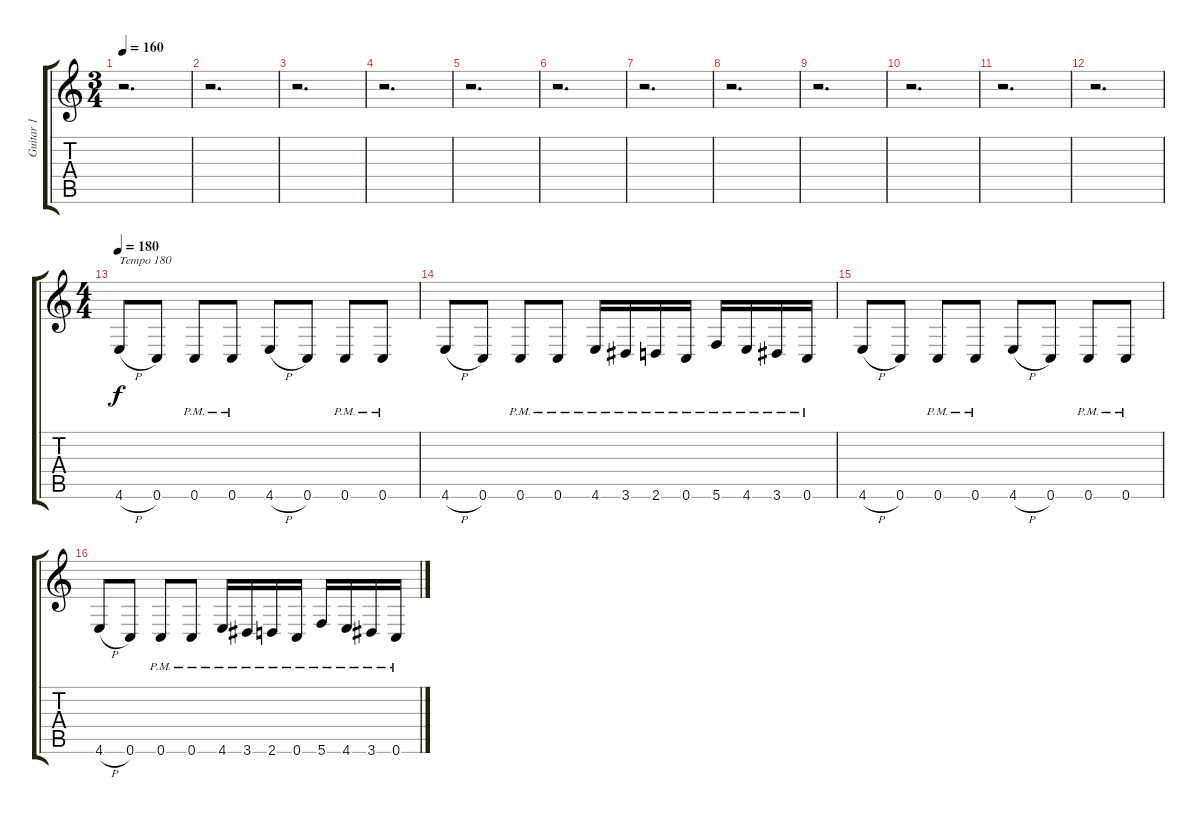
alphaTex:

\track ("Guitar 1" "Guitar 1") {instrument distortionguitar}
\staff {score tabs}
\tuning (D4 A3 F3 C3 G2 C2) {hide}
\ts (3 4)
\tempo 160
\clef g2
\ks c
r.2{d dy f} |
r.2{d} |
r.2{d} |
r.2{d} |
r.2{d} |
r.2{d} |
r.2{d} |
r.2{d} |
r.2{d} |
r.2{d} |
r.2{d} |
r.2{d} |
\ts (4 4)
\tempo 180
4.6{h}.8{txt "Tempo 180"} 0.6.8 0.6{pm}.8 0.6{pm}.8 4.6{h}.8 0.6.8 0.6{pm}.8 0.6{pm}.8 |
4.6{h}.8 0.6.8 0.6{pm}.8 0.6{pm}.8 4.6{pm}.16 3.6{pm}.16 2.6{pm}.16 0.6{pm}.16 5.6{pm}.16 4.6{pm}.16 3.6{pm}.16 0.6{pm}.16 |
4.6{h}.8 0.6.8 0.6{pm}.8 0.6{pm}.8 4.6{h}.8 0.6.8 0.6{pm}.8 0.6{pm}.8 |
4.6{h}.8 0.6.8 0.6{pm}.8 0.6{pm}.8 4.6{pm}.16 3.6{pm}.16 2.6{pm}.16 0.6{pm}.16 5.6{pm}.16 4.6{pm}.16 3.6{pm}.16 0.6{pm}.16
